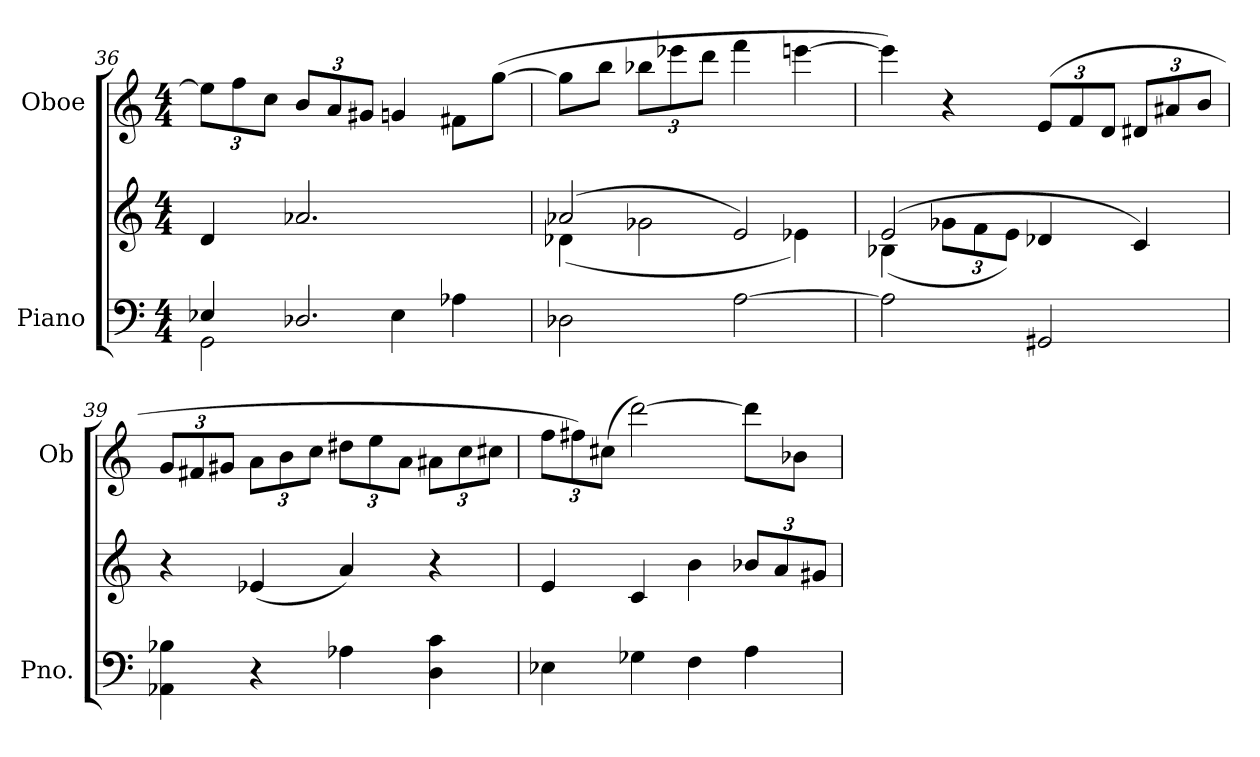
**kern	**kern	**kern
*part2	*part2	*part1
*staff3	*staff2	*staff1
*I"Piano	*	*I"Oboe
*I'Pno.	*	*I'Ob
!!LO:PB:g=z
*clefF4	*clefG2	*clefG2
*k[]	*k[]	*k[]
*M4/4	*M4/4	*M4/4
=36	=36	=36
*^	*	*
*	*	*	*Xbrackettup
4E-X/	2GG\	4d/	12ee\L]
.	.	.	12ff\
.	.	.	12cc\J
2.D-X/	.	2.a-X/	12b/L
.	.	.	12a/
.	.	.	12g#X/J
.	4E-\	.	4gn/
.	4A-X\	.	8f#X\L
.	.	.	(>[8gg\J
*v	*v	*	*
=37	=37	=37
*	*^	*
2D-X\	(>2a-X/	(<4d-X\	8gg\L]
.	.	.	8bb\J
.	.	2g-X\	12bb-X\L
.	.	.	12eee-X\
.	.	.	12ddd\J
[2A\	2e/)	.	4fff\
.	.	4e-X\)	[4eeen\
=38	=38	=38	=38
2A\]	(>2e/	(<4B-X\	4eee\])
*	*	*Xbrackettup	*
.	.	12g-X\L	4r
.	.	12f\	.
.	.	12e\J)	.
2GG#X/	4d-X/	2ryy	(>12e/L
.	.	.	12f/
.	.	.	12d/J
.	4c/)	.	12d#X/L
.	.	.	12a#X/
.	.	.	12b/J
*	*v	*v	*
!!LO:LB:g=z
=39	=39	=39
4AA-X\ 4B-X\	4r	12g/L
.	.	12f#X/
.	.	12g#X/J
4r	(<4e-X/	12a\L
.	.	12b\
.	.	12cc\J
4A-X\	4a/)	12dd#X\L
.	.	12ee\
.	.	12a\J
4D\ 4c\	4r	12a#X\L
.	.	12cc\
.	.	12cc#X\J
=40	=40	=40
4E-X\	4e/	12ff\L
.	.	12ff#X\)
.	.	(>12cc#X\J
4G-X\	4c/	[2ddd\)
4F\	4b\	.
4A\	12b-X/L	8ddd\L]
.	12a/	.
.	.	8b-X\J
.	12g#X/J	.
=	=	=
*-	*-	*-
